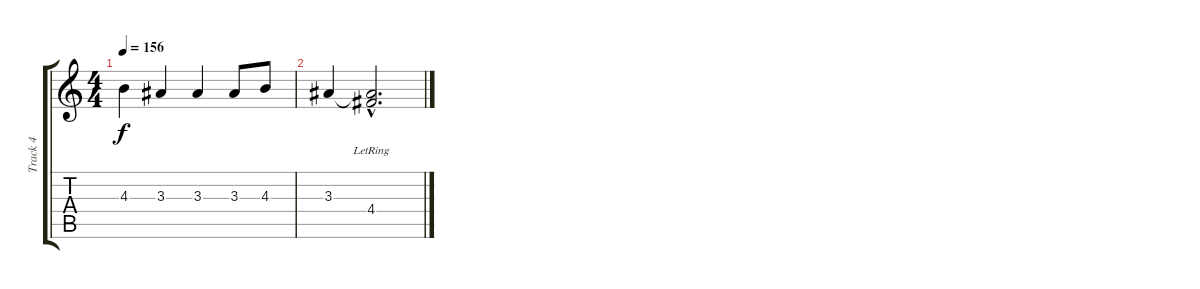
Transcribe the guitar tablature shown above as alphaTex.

\track ("Track 4" "Track 4") {instrument overdrivenguitar}
\staff {score tabs}
\tuning (E4 B3 G3 D3 A2 E2) {hide}
\ts (4 4)
\tempo 156
\clef g2
\ks c
4.3.4{dy f} 3.3.4 3.3.4 3.3.8 4.3.8 |
3.3.4 (3.3{hac t} 4.4{hac lr}).2{d}
